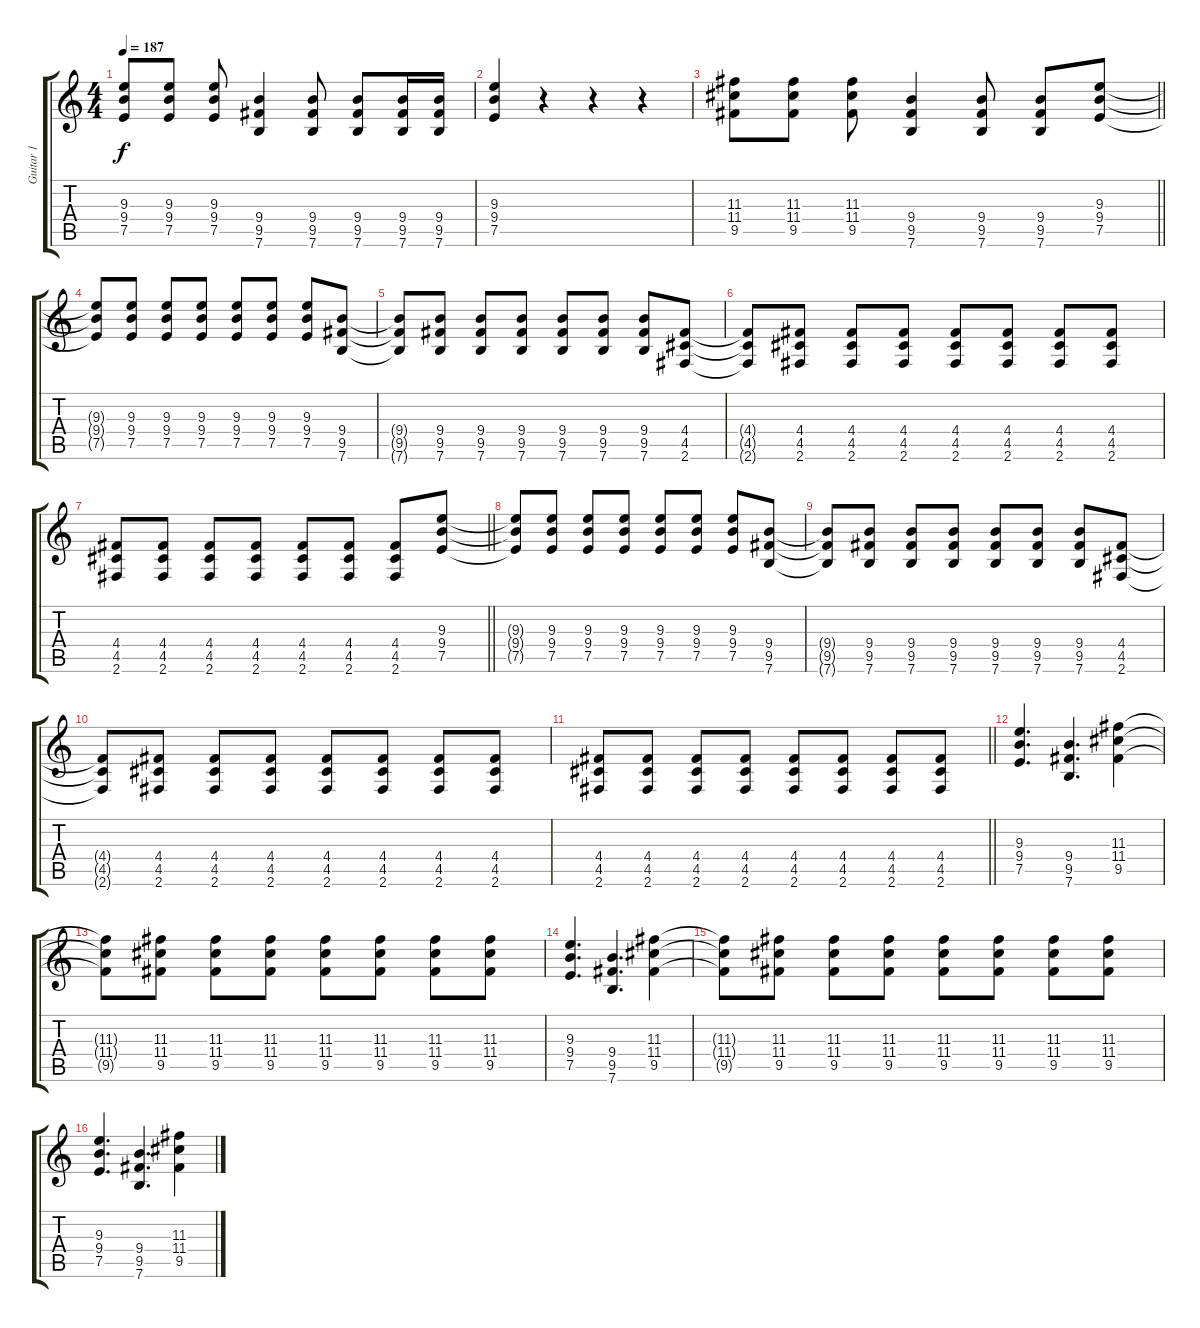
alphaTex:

\track ("Guitar 1" "Guitar 1") {instrument overdrivenguitar}
\staff {score tabs}
\tuning (E4 B3 G3 D3 A2 E2) {hide}
\ts (4 4)
\tempo 187
\clef g2
\ks c
(9.3 9.4 7.5).8{dy f} (9.3 9.4 7.5).8 (9.3 9.4 7.5).8 (9.4 9.5 7.6).4 (9.4 9.5 7.6).8 (9.4 9.5 7.6).8 (9.4 9.5 7.6).16 (9.4 9.5 7.6).16 |
(9.3 9.4 7.5).4 r.4 r.4 r.4 |
\barLineRight lightlight
(11.3 11.4 9.5).8 (11.3 11.4 9.5).8 (11.3 11.4 9.5).8 (9.4 9.5 7.6).4 (9.4 9.5 7.6).8 (9.4 9.5 7.6).8 (9.3 9.4 7.5).8 |
(9.3{t} 9.4{t} 7.5{t}).8 (9.3 9.4 7.5).8 (9.3 9.4 7.5).8 (9.3 9.4 7.5).8 (9.3 9.4 7.5).8 (9.3 9.4 7.5).8 (9.3 9.4 7.5).8 (9.4 9.5 7.6).8 |
(9.4{t} 9.5{t} 7.6{t}).8 (9.4 9.5 7.6).8 (9.4 9.5 7.6).8 (9.4 9.5 7.6).8 (9.4 9.5 7.6).8 (9.4 9.5 7.6).8 (9.4 9.5 7.6).8 (4.4 4.5 2.6).8 |
(4.4{t} 4.5{t} 2.6{t}).8 (4.4 4.5 2.6).8 (4.4 4.5 2.6).8 (4.4 4.5 2.6).8 (4.4 4.5 2.6).8 (4.4 4.5 2.6).8 (4.4 4.5 2.6).8 (4.4 4.5 2.6).8 |
\barLineRight lightlight
(4.4 4.5 2.6).8 (4.4 4.5 2.6).8 (4.4 4.5 2.6).8 (4.4 4.5 2.6).8 (4.4 4.5 2.6).8 (4.4 4.5 2.6).8 (4.4 4.5 2.6).8 (9.3 9.4 7.5).8 |
(9.3{t} 9.4{t} 7.5{t}).8 (9.3 9.4 7.5).8 (9.3 9.4 7.5).8 (9.3 9.4 7.5).8 (9.3 9.4 7.5).8 (9.3 9.4 7.5).8 (9.3 9.4 7.5).8 (9.4 9.5 7.6).8 |
(9.4{t} 9.5{t} 7.6{t}).8 (9.4 9.5 7.6).8 (9.4 9.5 7.6).8 (9.4 9.5 7.6).8 (9.4 9.5 7.6).8 (9.4 9.5 7.6).8 (9.4 9.5 7.6).8 (4.4 4.5 2.6).8 |
(4.4{t} 4.5{t} 2.6{t}).8 (4.4 4.5 2.6).8 (4.4 4.5 2.6).8 (4.4 4.5 2.6).8 (4.4 4.5 2.6).8 (4.4 4.5 2.6).8 (4.4 4.5 2.6).8 (4.4 4.5 2.6).8 |
\barLineRight lightlight
(4.4 4.5 2.6).8 (4.4 4.5 2.6).8 (4.4 4.5 2.6).8 (4.4 4.5 2.6).8 (4.4 4.5 2.6).8 (4.4 4.5 2.6).8 (4.4 4.5 2.6).8 (4.4 4.5 2.6).8 |
(9.3 9.4 7.5).4{d} (9.4 9.5 7.6).4{d} (11.3 11.4 9.5).4 |
(11.3{t} 11.4{t} 9.5{t}).8 (11.3 11.4 9.5).8 (11.3 11.4 9.5).8 (11.3 11.4 9.5).8 (11.3 11.4 9.5).8 (11.3 11.4 9.5).8 (11.3 11.4 9.5).8 (11.3 11.4 9.5).8 |
(9.3 9.4 7.5).4{d} (9.4 9.5 7.6).4{d} (11.3 11.4 9.5).4 |
(11.3{t} 11.4{t} 9.5{t}).8 (11.3 11.4 9.5).8 (11.3 11.4 9.5).8 (11.3 11.4 9.5).8 (11.3 11.4 9.5).8 (11.3 11.4 9.5).8 (11.3 11.4 9.5).8 (11.3 11.4 9.5).8 |
(9.3 9.4 7.5).4{d} (9.4 9.5 7.6).4{d} (11.3 11.4 9.5).4
